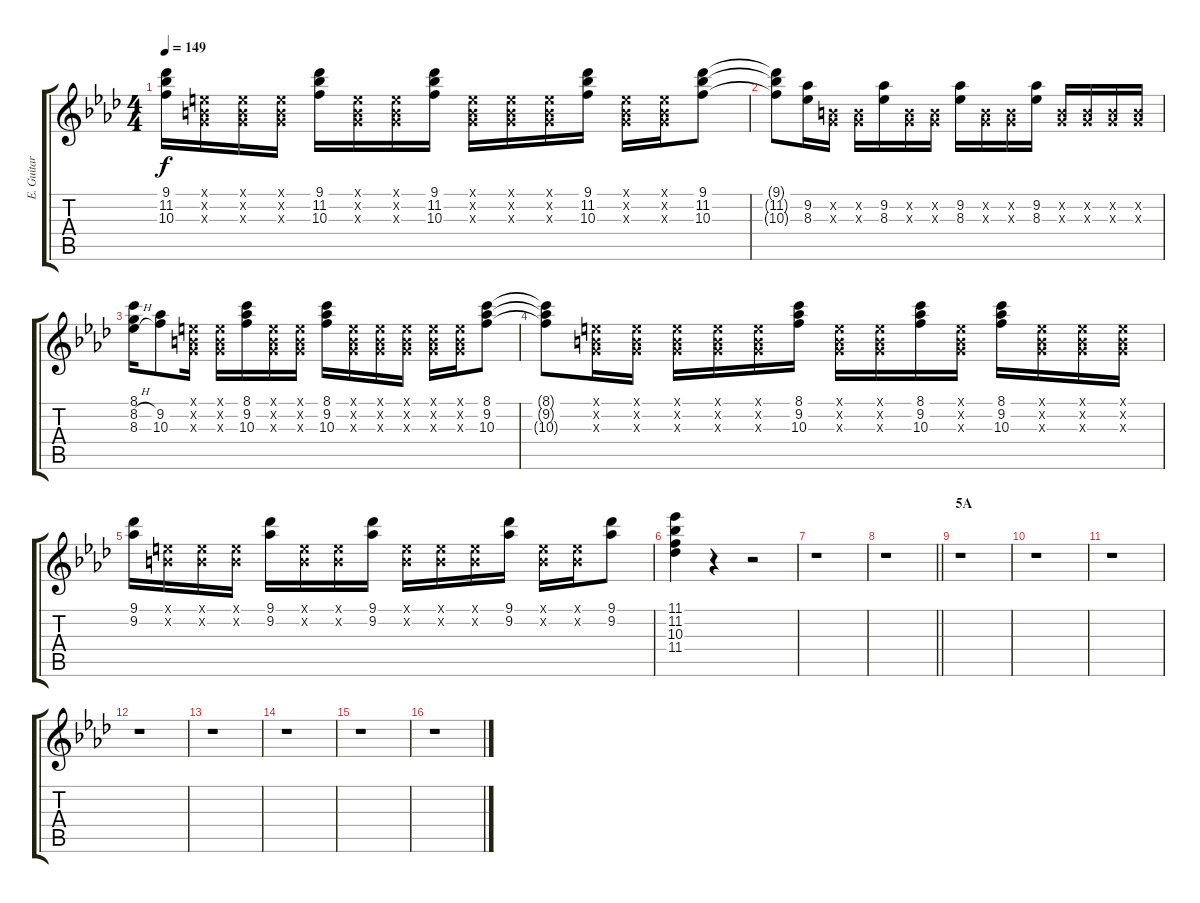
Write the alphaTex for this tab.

\track ("E. Guitar II" "E. Guitar ") {instrument electricguitarjazz}
\staff {score tabs}
\tuning (E4 B3 G3 D3 A2 E2) {hide}
\ts (4 4)
\tempo 149
\clef g2
\ks ab
(9.1 11.2 10.3).16{dy f} (0.1{x} 0.2{x} 0.3{x}).16 (0.1{x} 0.2{x} 0.3{x}).16 (0.1{x} 0.2{x} 0.3{x}).16 (9.1 11.2 10.3).16 (0.1{x} 0.2{x} 0.3{x}).16 (0.1{x} 0.2{x} 0.3{x}).16 (9.1 11.2 10.3).16 (0.1{x} 0.2{x} 0.3{x}).16 (0.1{x} 0.2{x} 0.3{x}).16 (0.1{x} 0.2{x} 0.3{x}).16 (9.1 11.2 10.3).16 (0.1{x} 0.2{x} 0.3{x}).16 (0.1{x} 0.2{x} 0.3{x}).16 (9.1 11.2 10.3).8 |
(9.1{t} 11.2{t} 10.3{t}).8 (9.2 8.3).16 (0.2{x} 0.3{x}).16 (0.2{x} 0.3{x}).16 (9.2 8.3).16 (0.2{x} 0.3{x}).16 (0.2{x} 0.3{x}).16 (9.2 8.3).16 (0.2{x} 0.3{x}).16 (0.2{x} 0.3{x}).16 (9.2 8.3).16 (0.2{x} 0.3{x}).16 (0.2{x} 0.3{x}).16 (0.2{x} 0.3{x}).16 (0.2{x} 0.3{x}).16 |
(8.1 8.2{h} 8.3{h}).16 (9.2 10.3).8 (0.1{x} 0.2{x} 0.3{x}).16 (0.1{x} 0.2{x} 0.3{x}).16 (8.1 9.2 10.3).16 (0.1{x} 0.2{x} 0.3{x}).16 (0.1{x} 0.2{x} 0.3{x}).16 (8.1 9.2 10.3).16 (0.1{x} 0.2{x} 0.3{x}).16 (0.1{x} 0.2{x} 0.3{x}).16 (0.1{x} 0.2{x} 0.3{x}).16 (0.1{x} 0.2{x} 0.3{x}).16 (0.1{x} 0.2{x} 0.3{x}).16 (8.1 9.2 10.3).8 |
(8.1{t} 9.2{t} 10.3{t}).8 (0.1{x} 0.2{x} 0.3{x}).16 (0.1{x} 0.2{x} 0.3{x}).16 (0.1{x} 0.2{x} 0.3{x}).16 (0.1{x} 0.2{x} 0.3{x}).16 (0.1{x} 0.2{x} 0.3{x}).16 (8.1 9.2 10.3).16 (0.1{x} 0.2{x} 0.3{x}).16 (0.1{x} 0.2{x} 0.3{x}).16 (8.1 9.2 10.3).16 (0.1{x} 0.2{x} 0.3{x}).16 (8.1 9.2 10.3).16 (0.1{x} 0.2{x} 0.3{x}).16 (0.1{x} 0.2{x} 0.3{x}).16 (0.1{x} 0.2{x} 0.3{x}).16 |
(9.1 9.2).16 (0.1{x} 0.2{x}).16 (0.1{x} 0.2{x}).16 (0.1{x} 0.2{x}).16 (9.1 9.2).16 (0.1{x} 0.2{x}).16 (0.1{x} 0.2{x}).16 (9.1 9.2).16 (0.1{x} 0.2{x}).16 (0.1{x} 0.2{x}).16 (0.1{x} 0.2{x}).16 (9.1 9.2).16 (0.1{x} 0.2{x}).16 (0.1{x} 0.2{x}).16 (9.1 9.2).8 |
(11.1 11.2 10.3 11.4).4 r.4 r.2 |
r.1 |
\barLineRight lightlight
r.1 |
\section ("" "5A")
r.1 |
r.1 |
r.1 |
r.1 |
r.1 |
r.1 |
r.1 |
r.1
